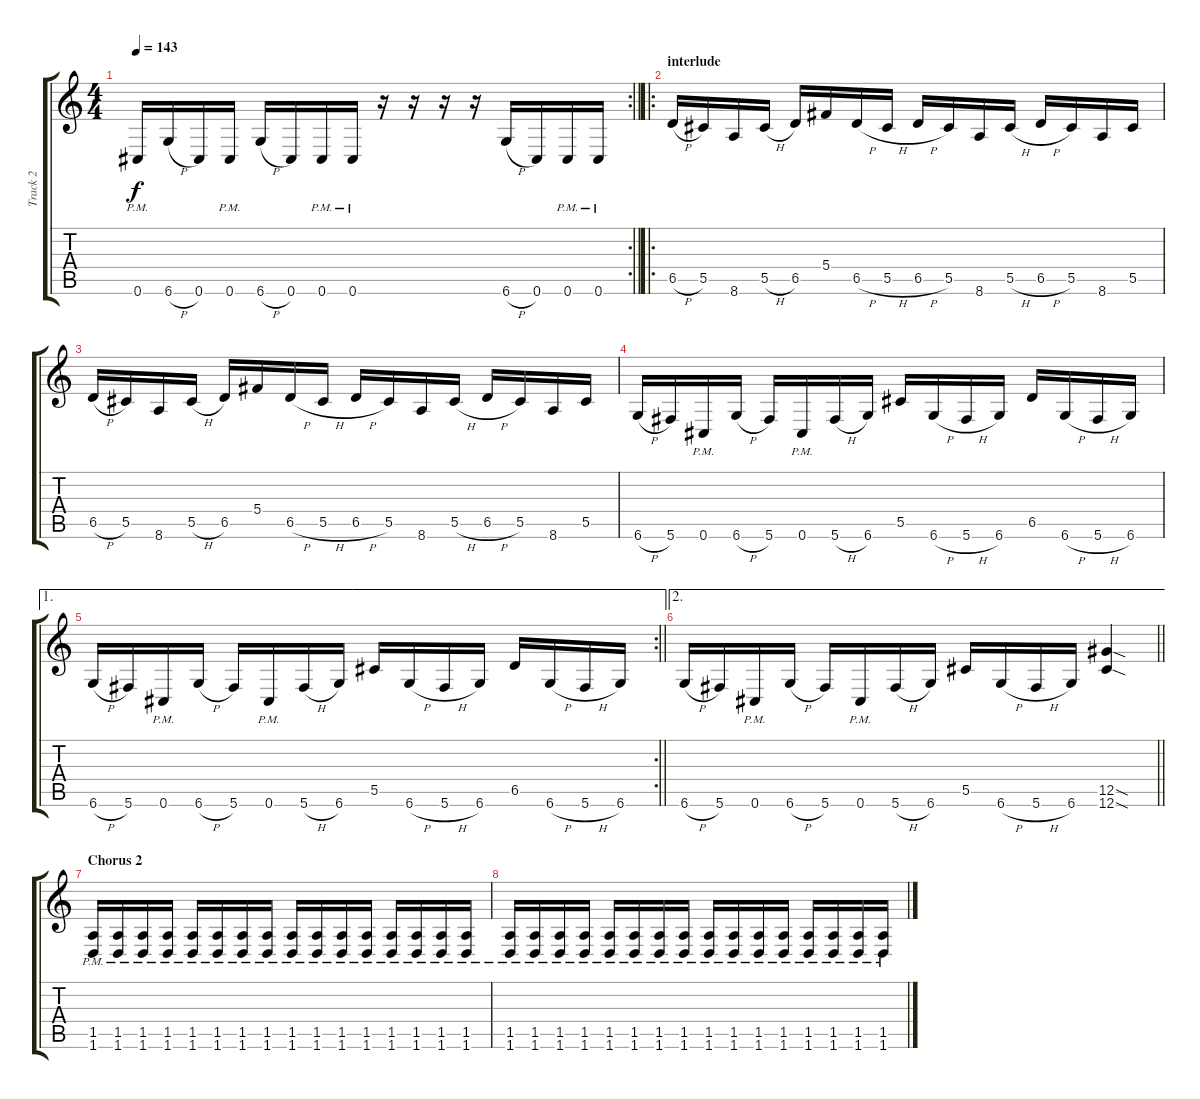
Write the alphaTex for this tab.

\track ("Track 2" "Track 2") {instrument distortionguitar}
\staff {score tabs}
\tuning (Eb4 Bb3 Gb3 Db3 Ab2 Db2) {hide}
\rc 2
\ts (4 4)
\tempo 143
\clef g2
\barLineRight lightlight
\ks c
0.6{pm}.16{dy f} 6.6{h}.16 0.6.16 0.6{pm}.16 6.6{h}.16 0.6.16 0.6{pm}.16 0.6{pm}.16 r.16 r.16 r.16 r.16 6.6{h}.16 0.6.16 0.6{pm}.16 0.6{pm}.16 |
\ro
\section ("" "interlude")
6.5{h}.16 5.5.16 8.6.16 5.5{h}.16 6.5.16 5.4.16 6.5{h}.16 5.5{h}.16 6.5{h}.16 5.5.16 8.6.16 5.5{h}.16 6.5{h}.16 5.5.16 8.6.16 5.5.16 |
6.5{h}.16 5.5.16 8.6.16 5.5{h}.16 6.5.16 5.4.16 6.5{h}.16 5.5{h}.16 6.5{h}.16 5.5.16 8.6.16 5.5{h}.16 6.5{h}.16 5.5.16 8.6.16 5.5.16 |
6.6{h}.16 5.6.16 0.6{pm}.16 6.6{h}.16 5.6.16 0.6{pm}.16 5.6{h}.16 6.6.16 5.5.16 6.6{h}.16 5.6{h}.16 6.6.16 6.5.16 6.6{h}.16 5.6{h}.16 6.6.16 |
\ae 1
\rc 2
\barLineRight lightlight
6.6{h}.16 5.6.16 0.6{pm}.16 6.6{h}.16 5.6.16 0.6{pm}.16 5.6{h}.16 6.6.16 5.5.16 6.6{h}.16 5.6{h}.16 6.6.16 6.5.16 6.6{h}.16 5.6{h}.16 6.6.16 |
\ae 2
\barLineRight lightlight
6.6{h}.16 5.6.16 0.6{pm}.16 6.6{h}.16 5.6.16 0.6{pm}.16 5.6{h}.16 6.6.16 5.5.16 6.6{h}.16 5.6{h}.16 6.6.16 (12.5{sod} 12.6{sod}).4 |
\section ("" "Chorus 2")
(1.5{pm} 1.6{pm}).16 (1.5{pm} 1.6{pm}).16 (1.5{pm} 1.6{pm}).16 (1.5{pm} 1.6{pm}).16 (1.5{pm} 1.6{pm}).16 (1.5{pm} 1.6{pm}).16 (1.5{pm} 1.6{pm}).16 (1.5{pm} 1.6{pm}).16 (1.5{pm} 1.6{pm}).16 (1.5{pm} 1.6{pm}).16 (1.5{pm} 1.6{pm}).16 (1.5{pm} 1.6{pm}).16 (1.5{pm} 1.6{pm}).16 (1.5{pm} 1.6{pm}).16 (1.5{pm} 1.6{pm}).16 (1.5{pm} 1.6{pm}).16 |
(1.5{pm} 1.6{pm}).16 (1.5{pm} 1.6{pm}).16 (1.5{pm} 1.6{pm}).16 (1.5{pm} 1.6{pm}).16 (1.5{pm} 1.6{pm}).16 (1.5{pm} 1.6{pm}).16 (1.5{pm} 1.6{pm}).16 (1.5{pm} 1.6{pm}).16 (1.5{pm} 1.6{pm}).16 (1.5{pm} 1.6{pm}).16 (1.5{pm} 1.6{pm}).16 (1.5{pm} 1.6{pm}).16 (1.5{pm} 1.6{pm}).16 (1.5{pm} 1.6{pm}).16 (1.5{pm} 1.6{pm}).16 (1.5{pm} 1.6{pm}).16
